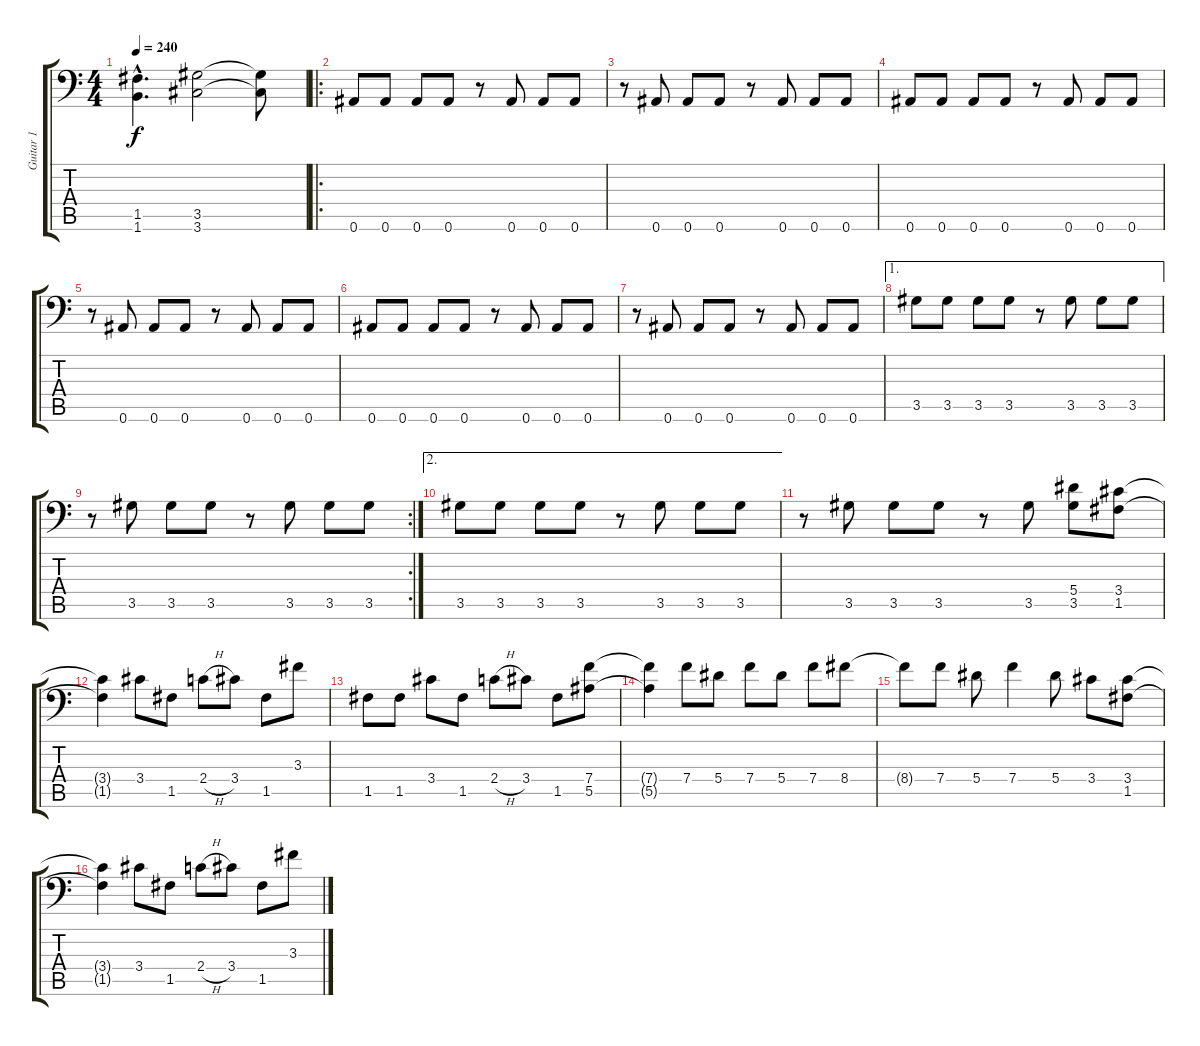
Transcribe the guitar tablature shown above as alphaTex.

\track ("Guitar 1" "Guitar 1") {instrument distortionguitar}
\staff {score tabs}
\tuning (C4 G3 Eb3 Bb2 F2 Bb1) {hide}
\ts (4 4)
\tempo 240
\clef f4
\ks c
(1.5{hac t} 1.6{hac t}).4{d dy f} (3.5 3.6).2 (3.5{t} 3.6{t}).8 |
\ro
0.6.8 0.6.8 0.6.8 0.6.8 r.8 0.6.8 0.6.8 0.6.8 |
r.8 0.6.8 0.6.8 0.6.8 r.8 0.6.8 0.6.8 0.6.8 |
0.6.8 0.6.8 0.6.8 0.6.8 r.8 0.6.8 0.6.8 0.6.8 |
r.8 0.6.8 0.6.8 0.6.8 r.8 0.6.8 0.6.8 0.6.8 |
0.6.8 0.6.8 0.6.8 0.6.8 r.8 0.6.8 0.6.8 0.6.8 |
r.8 0.6.8 0.6.8 0.6.8 r.8 0.6.8 0.6.8 0.6.8 |
\ae 1
3.5.8 3.5.8 3.5.8 3.5.8 r.8 3.5.8 3.5.8 3.5.8 |
\rc 2
r.8 3.5.8 3.5.8 3.5.8 r.8 3.5.8 3.5.8 3.5.8 |
\ae 2
3.5.8 3.5.8 3.5.8 3.5.8 r.8 3.5.8 3.5.8 3.5.8 |
r.8 3.5.8 3.5.8 3.5.8 r.8 3.5.8 (5.4 3.5).8 (3.4 1.5).8 |
(3.4{t} 1.5{t}).4 3.4.8 1.5.8 2.4{h}.8 3.4.8 1.5.8 3.3.8 |
1.5.8 1.5.8 3.4.8 1.5.8 2.4{h}.8 3.4.8 1.5.8 (7.4 5.5).8 |
(7.4{t} 5.5{t}).4 7.4.8 5.4.8 7.4.8 5.4.8 7.4.8 8.4.8 |
8.4{t}.8 7.4.8 5.4.8 7.4.4 5.4.8 3.4.8 (3.4 1.5).8 |
(3.4{t} 1.5{t}).4 3.4.8 1.5.8 2.4{h}.8 3.4.8 1.5.8 3.3.8
